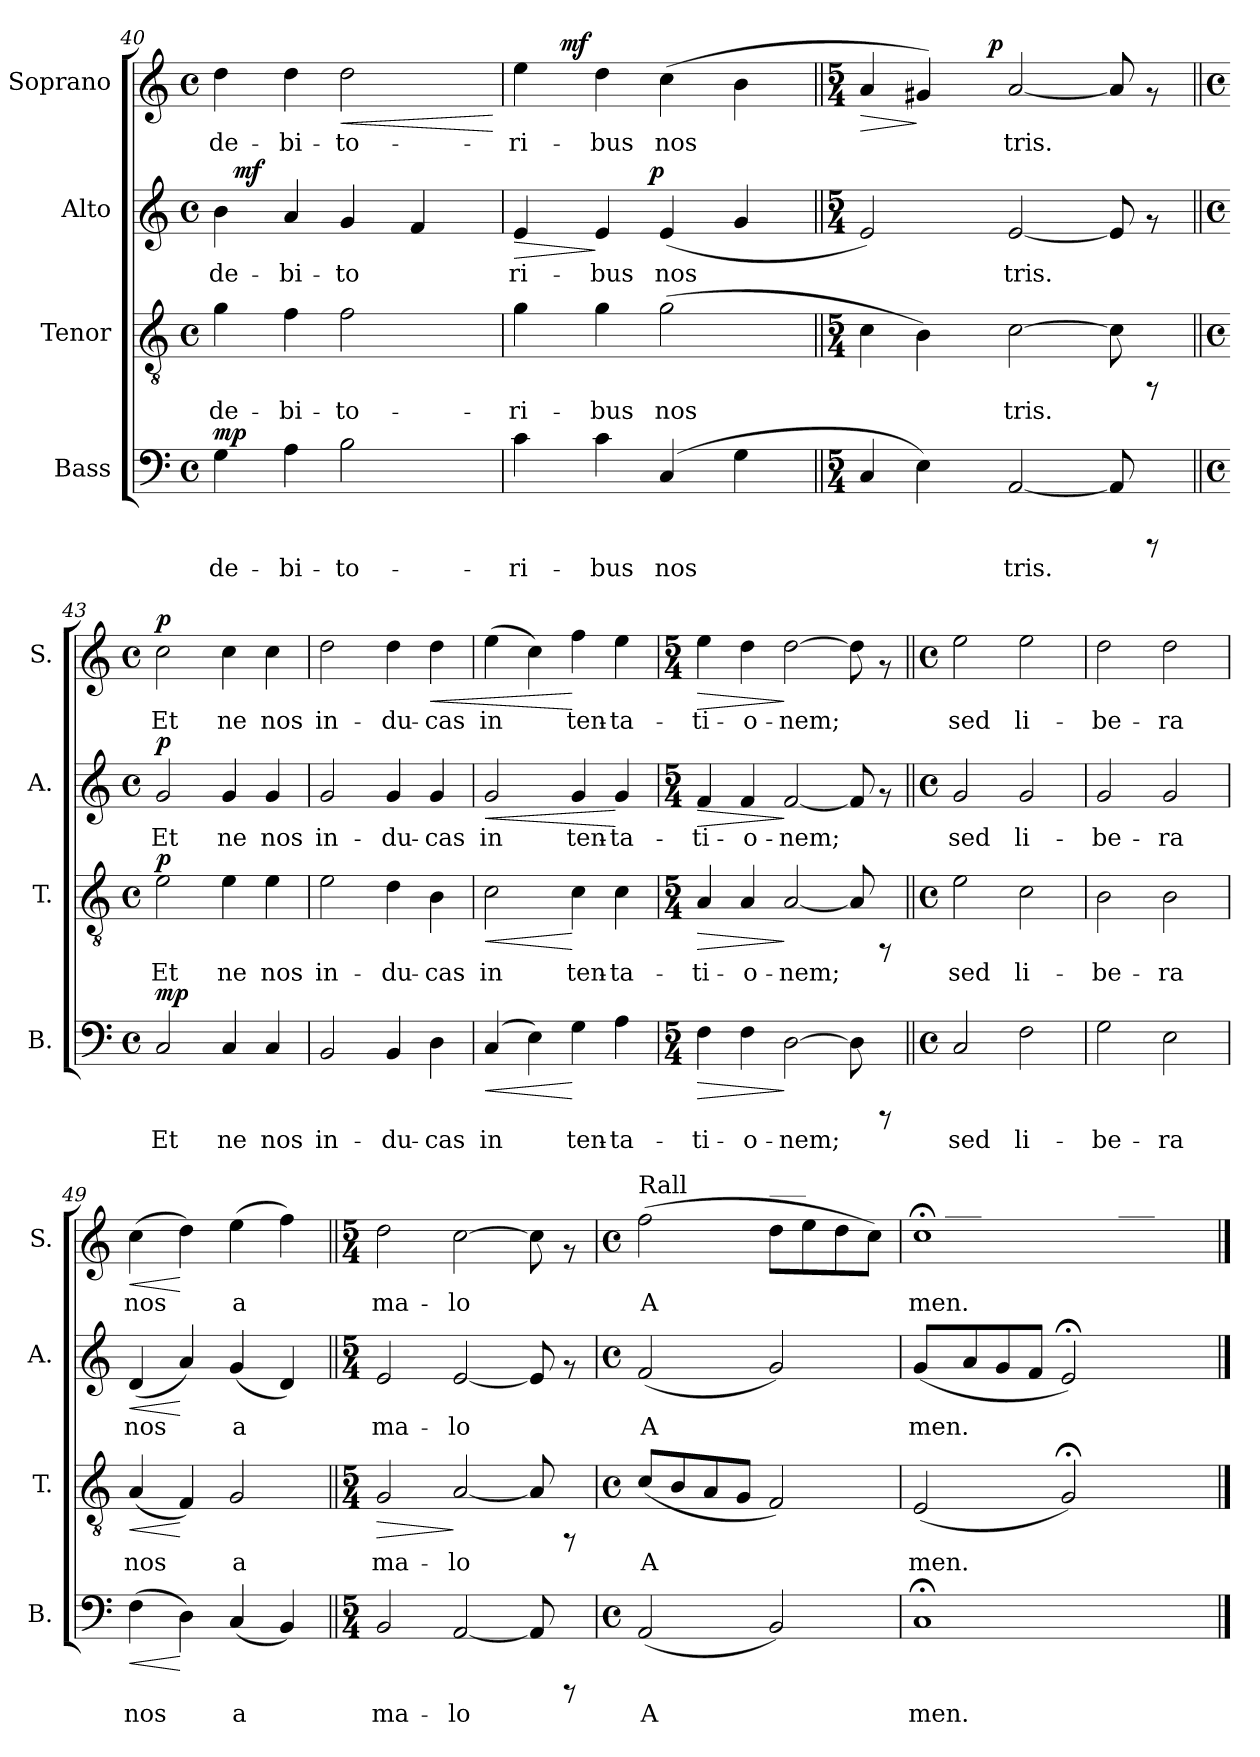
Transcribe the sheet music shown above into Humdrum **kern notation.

**kern	**text	**dynam	**kern	**text	**dynam	**kern	**text	**dynam	**kern	**text	**dynam
*part4	*part4	*part4	*part3	*part3	*part3	*part2	*part2	*part2	*part1	*part1	*part1
*staff4	*staff4	*staff4	*staff3	*staff3	*staff3	*staff2	*staff2	*staff2	*staff1	*staff1	*staff1
*I"Bass	*	*	*I"Tenor	*	*	*I"Alto	*	*	*I"Soprano	*	*
*I'B.	*	*	*I'T.	*	*	*I'A.	*	*	*I'S.	*	*
*clefF4	*	*	*clefGv2	*	*	*clefG2	*	*	*clefG2	*	*
*k[]	*	*	*k[]	*	*	*k[]	*	*	*k[]	*	*
*C:	*	*	*C:	*	*	*C:	*	*	*C:	*	*
*M4/4	*	*	*M4/4	*	*	*M4/4	*	*	*M4/4	*	*
*met(c)	*	*	*met(c)	*	*	*met(c)	*	*	*met(c)	*	*
=40	=40	=40	=40	=40	=40	=40	=40	=40	=40	=40	=40
!	!LO:LY:b:cj	!LO:DY:a	!	!LO:LY:b:cj	!	!	!LO:LY:b:cj	!	!	!LO:LY:a:cj	!
*	*	*	*	*	*	*^	*	*	*	*	*
4G\	de-	mp	4g\	de-	.	4b\	32.ryy	de-	.	4dd\	de-	.
!	!	!	!	!	!	!	!	!	!LO:DY:a	!	!	!
.	.	.	.	.	.	.	2ryy	.	mf	.	.	.
!	!LO:LY:b:cj	!	!	!LO:LY:b:cj	!	!	!	!LO:LY:b:cj	!	!	!LO:LY:a:cj	!
4A\	-bi-	.	4f\	-bi-	.	4a/	.	-bi-	.	4dd\	-bi-	.
!	!LO:LY:b:cj	!	!	!LO:LY:b:cj	!	!	!	!LO:LY:b:cj	!	!	!LO:LY:a:cj	!LO:HP:b
2B\	-to-	.	2f\	-to-	.	4g/	.	-to-	.	2dd\	-to-	<
.	.	.	.	.	.	.	4ryy	.	.	.	.	.
!	!	!	!	!	!	!	!	!LO:LY:b:cj	!	!	!	!
.	.	.	.	.	.	4f/	.	--	.	.	.	.
.	.	.	.	.	.	.	8ryy	.	.	.	.	.
.	.	.	.	.	.	.	16ryy	.	.	.	.	.
.	.	.	.	.	.	.	64ryy	.	.	.	.	.
.	.	.	.	.	.	.	.	.	.	.	.	[
!!LO:LB:g=z
=41	=41	=41	=41	=41	=41	=41	=41	=41	=41	=41	=41	=41
!	!LO:LY:b:cj	!	!	!LO:LY:b:cj	!	!	!	!LO:LY:b:cj	!LO:HP:b	!	!LO:LY:b:cj	!
*	*	*	*	*	*	*	*	*	*	*^	*	*
4c\	-ri-	.	4g\	-ri-	.	4e/	4ryy	-ri-	>	4ee\	8ryy	-ri-	.
.	.	.	.	.	.	.	.	.	.	.	64ryy	.	.
!	!	!	!	!	!	!	!	!	!	!	!	!	!LO:DY:a
.	.	.	.	.	.	.	.	.	.	.	2ryy	.	mf
!	!LO:LY:b:cj	!	!	!LO:LY:b:cj	!	!	!	!LO:LY:b:cj	!	!	!	!LO:LY:b:cj	!
4c\	-bus	.	4g\	-bus	.	4e/	8...ryy	-bus	]	4dd\	.	-bus	.
!	!	!	!	!	!	!	!	!	!LO:DY:a	!	!	!	!
.	.	.	.	.	.	.	2ryy	.	p	.	.	.	.
!	!LO:LY:b:cj	!	!	!LO:LY:b:cj	!	!	!	!LO:LY:b:cj	!	!	!	!LO:LY:b:cj	!
(>4C/	nos-	.	(>2g\	nos-	.	(>4e/	.	nos-	.	(>4cc\	.	nos-	.
.	.	.	.	.	.	.	.	.	.	.	4ryy	.	.
!	!LO:LY:b:cj	!	!	!	!	!	!	!LO:LY:b:cj	!	!	!	!LO:LY:b:cj	!
4G\	--	.	.	.	.	4g/	.	--	.	4b\	.	--	.
.	.	.	.	.	.	.	.	.	.	.	16..ryy	.	.
.	.	.	.	.	.	.	64ryy	.	.	.	.	.	.
*	*	*	*	*	*	*v	*v	*	*	*	*	*	*
=42||	=42||	=42||	=42||	=42||	=42||	=42||	=42||	=42||	=42||	=42||	=42||	=42||
*M5/4	*	*	*M5/4	*	*	*M5/4	*	*	*M5/4	*	*	*
*	*	*	*	*	*	*^	*	*	*	*	*	*
!	!LO:LY:b:cj	!	!	!LO:LY:b:cj	!	!	!	!LO:LY:b:cj	!	!	!	!LO:LY:b:cj	!LO:HP:b
*	*	*	*	*	*	*v	*v	*	*	*	*	*	*
4C/	--	.	4c\	--	.	2e/)	--	.	4a/	4ryy	--	>
!	!LO:LY:b:cj	!	!	!LO:LY:b:cj	!	!	!	!	!	!	!LO:LY:b:cj	!
4E\)	--	.	4B\)	--	.	.	.	.	4g#X/)	8ryy	--	]
.	.	.	.	.	.	.	.	.	.	16ryy	.	.
.	.	.	.	.	.	.	.	.	.	64ryy	.	.
!	!	!	!	!	!	!	!	!	!	!	!	!LO:DY:a
.	.	.	.	.	.	.	.	.	.	2ryy	.	p
!	!LO:LY:b:cj	!	!	!LO:LY:b:cj	!	!	!LO:LY:b:cj	!	!	!	!LO:LY:b:cj	!
[<2AA/	-tris.	.	[>2c\	-tris.	.	[<2e/	-tris.	.	[<2a/	.	-tris.	.
.	.	.	.	.	.	.	.	.	.	4ryy	.	.
!	!LO:LY:b:cj	!	!	!LO:LY:b:cj	!	!	!LO:LY:b:cj	!	!	!	!LO:LY:b:cj	!
8AA/]	.	.	8c\]	.	.	8e/]	.	.	8a/]	.	.	.
8rCCC	.	.	8rFF	.	.	8rf	.	.	8rf	.	.	.
.	.	.	.	.	.	.	.	.	.	32.ryy	.	.
*	*	*	*	*	*	*	*	*	*v	*v	*	*
=43||	=43||	=43||	=43||	=43||	=43||	=43||	=43||	=43||	=43||	=43||	=43||
*M4/4	*	*	*M4/4	*	*	*M4/4	*	*	*M4/4	*	*
*met(c)	*	*	*met(c)	*	*	*met(c)	*	*	*met(c)	*	*
*	*	*	*	*	*	*	*	*	*^	*	*
!	!LO:LY:b:cj	!LO:DY:a	!	!LO:LY:b:cj	!LO:DY:a	!	!LO:LY:b:cj	!LO:DY:a	!	!	!LO:LY:b:cj	!LO:DY:a
*	*	*	*	*	*	*	*	*	*v	*v	*	*
2C/	Et	mp	2e\	Et	p	2g/	Et	p	2cc\	Et	p
!	!LO:LY:b:cj	!	!	!LO:LY:b:cj	!	!	!LO:LY:b:cj	!	!	!LO:LY:b:cj	!
4C/	ne	.	4e\	ne	.	4g/	ne	.	4cc\	ne	.
!	!LO:LY:b:cj	!	!	!LO:LY:b:cj	!	!	!LO:LY:b:cj	!	!	!LO:LY:b:cj	!
4C/	nos	.	4e\	nos	.	4g/	nos	.	4cc\	nos	.
=44	=44	=44	=44	=44	=44	=44	=44	=44	=44	=44	=44
!	!LO:LY:b:cj	!	!	!LO:LY:b:cj	!	!	!LO:LY:b:cj	!	!	!LO:LY:b:cj	!
2BB/	in-	.	2e\	in-	.	2g/	in-	.	2dd\	in-	.
!	!LO:LY:b:cj	!	!	!LO:LY:b:cj	!	!	!LO:LY:b:cj	!	!	!LO:LY:b:cj	!
4BB/	-du-	.	4d\	-du-	.	4g/	-du-	.	4dd\	-du-	.
!	!LO:LY:b:cj	!	!	!LO:LY:b:cj	!	!	!LO:LY:b:cj	!	!	!LO:LY:b:cj	!LO:HP:b
4D\	-cas	.	4B\	-cas	.	4g/	-cas	.	4dd\	-cas	<
=45	=45	=45	=45	=45	=45	=45	=45	=45	=45	=45	=45
!	!LO:LY:b:cj	!LO:HP:b	!	!LO:LY:b:cj	!LO:HP:b	!	!LO:LY:b:cj	!LO:HP:b	!	!LO:LY:b:cj	!
(>4C/	in	<	2c\	in	<	2g/	in	<	(>4ee\	in	.
!	!LO:LY:b:cj	!	!	!	!	!	!	!	!	!LO:LY:b:cj	!
4E\)	.	.	.	.	.	.	.	.	4cc\)	.	.
!	!LO:LY:b:cj	!	!	!LO:LY:b:cj	!	!	!LO:LY:b:cj	!	!	!LO:LY:b:cj	!
4G\	ten-	[	4c\	ten-	[	4g/	ten-	.	4ff\	ten-	[
!	!LO:LY:b:cj	!	!	!LO:LY:b:cj	!	!	!LO:LY:b:cj	!	!	!LO:LY:b:cj	!
4A\	-ta-	.	4c\	-ta-	.	4g/	-ta-	[	4ee\	-ta-	.
!!LO:PB:g=z
=46	=46	=46	=46	=46	=46	=46	=46	=46	=46	=46	=46
*M5/4	*	*	*M5/4	*	*	*M5/4	*	*	*M5/4	*	*
!	!LO:LY:b:cj	!LO:HP:b	!	!LO:LY:b:cj	!LO:HP:b	!	!LO:LY:b:cj	!LO:HP:b	!	!LO:LY:a:cj	!LO:HP:b
4F\	-ti-	>	4A/	-ti-	>	4f/	-ti-	>	4ee\	-ti-	>
!	!LO:LY:b:cj	!	!	!LO:LY:b:cj	!	!	!LO:LY:b:cj	!	!	!LO:LY:a:cj	!
4F\	-o-	.	4A/	-o-	.	4f/	-o-	.	4dd\	-o-	.
!	!LO:LY:b:cj	!	!	!LO:LY:b:cj	!	!	!LO:LY:b:cj	!	!	!LO:LY:a:cj	!
[>2D\	-nem;	]	[<2A/	-nem;	]	[<2f/	-nem;	]	[>2dd\	-nem;	]
!	!LO:LY:b:cj	!	!	!LO:LY:b:cj	!	!	!LO:LY:b:cj	!	!	!LO:LY:a:cj	!
8D\]	.	.	8A/]	.	.	8f/]	.	.	8dd\]	.	.
8rCCC	.	.	8rFF	.	.	8rf	.	.	8rf	.	.
=47||	=47||	=47||	=47||	=47||	=47||	=47||	=47||	=47||	=47||	=47||	=47||
*M4/4	*	*	*M4/4	*	*	*M4/4	*	*	*M4/4	*	*
*met(c)	*	*	*met(c)	*	*	*met(c)	*	*	*met(c)	*	*
!	!LO:LY:b:cj	!	!	!LO:LY:b:cj	!	!	!LO:LY:b:cj	!	!	!LO:LY:a:cj	!
2C/	sed	.	2e\	sed	.	2g/	sed	.	2ee\	sed	.
!	!LO:LY:b:cj	!	!	!LO:LY:b:cj	!	!	!LO:LY:b:cj	!	!	!LO:LY:a:cj	!
2F\	li-	.	2c\	li-	.	2g/	li-	.	2ee\	li-	.
=48	=48	=48	=48	=48	=48	=48	=48	=48	=48	=48	=48
!	!LO:LY:b:cj	!	!	!LO:LY:b:cj	!	!	!LO:LY:b:cj	!	!	!LO:LY:a:cj	!
2G\	-be-	.	2B\	-be-	.	2g/	-be-	.	2dd\	-be-	.
!	!LO:LY:b:cj	!	!	!LO:LY:b:cj	!	!	!LO:LY:b:cj	!	!	!LO:LY:a:cj	!
2E\	-ra	.	2B\	-ra	.	2g/	-ra	.	2dd\	-ra	.
=49	=49	=49	=49	=49	=49	=49	=49	=49	=49	=49	=49
!	!LO:LY:b:cj	!LO:HP:b	!	!LO:LY:b:cj	!LO:HP:b	!	!LO:LY:b:cj	!LO:HP:b	!	!LO:LY:a:cj	!LO:HP:b
(>4F\	nos	<	(>4A/	nos	<	(>4d/	nos	<	(>4cc\	nos	<
!	!LO:LY:b:cj	!	!	!LO:LY:b:cj	!	!	!LO:LY:b:cj	!	!	!LO:LY:a:cj	!
4D\)	.	[	4F/)	.	[	4a/)	.	[	4dd\)	.	[
!	!LO:LY:b:cj	!	!	!LO:LY:b:cj	!	!	!LO:LY:b:cj	!	!	!LO:LY:a:cj	!
(>4C/	a	.	2G/	a	.	(>4g/	a	.	(>4ee\	a	.
!	!LO:LY:b:cj	!	!	!	!	!	!LO:LY:b:cj	!	!	!LO:LY:a:cj	!
4BB/)	.	.	.	.	.	4d/)	.	.	4ff\)	.	.
=50||	=50||	=50||	=50||	=50||	=50||	=50||	=50||	=50||	=50||	=50||	=50||
*M5/4	*	*	*M5/4	*	*	*M5/4	*	*	*M5/4	*	*
!	!LO:LY:b:cj	!	!	!LO:LY:b:cj	!LO:HP:b	!	!LO:LY:b:cj	!	!	!LO:LY:a:cj	!
2BB/	ma-	.	2G/	ma-	>	2e/	ma-	.	2dd\	ma-	.
!	!LO:LY:b:cj	!	!	!LO:LY:b:cj	!	!	!LO:LY:b:cj	!	!	!LO:LY:a:cj	!
[<2AA/	-lo	.	[<2A/	-lo	]	[<2e/	-lo	.	[>2cc\	-lo	.
!	!LO:LY:b:cj	!	!	!LO:LY:b:cj	!	!	!LO:LY:b:cj	!	!	!LO:LY:a:cj	!
8AA/]	.	.	8A/]	.	.	8e/]	.	.	8cc\]	.	.
8rCCC	.	.	8rFF	.	.	8rf	.	.	8rf	.	.
!!LO:LB:g=z
=51	=51	=51	=51	=51	=51	=51	=51	=51	=51	=51	=51
*M4/4	*	*	*M4/4	*	*	*M4/4	*	*	*M4/4	*	*
*met(c)	*	*	*met(c)	*	*	*met(c)	*	*	*met(c)	*	*
!	!	!	!	!	!	!	!	!	!LO:TX:a:t=Rall	!	!
!	!LO:LY:b:cj	!	!	!LO:LY:b:cj	!	!	!LO:LY:b:cj	!	!	!LO:LY:b:cj	!
(>2AA/	A-	.	(>8c/L	A-	.	(>2f/	A-	.	(>2ff\	A-	.
!	!	!	!	!LO:LY:b:cj	!	!	!	!	!	!	!
.	.	.	8B/	--	.	.	.	.	.	.	.
!	!	!	!	!LO:LY:b:cj	!	!	!	!	!	!	!
.	.	.	8A/	--	.	.	.	.	.	.	.
!	!	!	!	!LO:LY:b:cj	!	!	!	!	!	!	!
.	.	.	8G/J	--	.	.	.	.	.	.	.
!	!	!	!	!	!	!	!	!	!LO:TX:a:t=___	!	!
!	!LO:LY:b:cj	!	!	!LO:LY:b:cj	!	!	!LO:LY:b:cj	!	!	!LO:LY:b:cj	!
2BB/)	--	.	2F/)	--	.	2g/)	--	.	8dd\L	--	.
!	!	!	!	!	!	!	!	!	!	!LO:LY:b:cj	!
.	.	.	.	.	.	.	.	.	8ee\	--	.
!	!	!	!	!	!	!	!	!	!	!LO:LY:b:cj	!
.	.	.	.	.	.	.	.	.	8dd\	--	.
!	!	!	!	!	!	!	!	!	!	!LO:LY:b:cj	!
.	.	.	.	.	.	.	.	.	8cc\J)	--	.
=52	=52	=52	=52	=52	=52	=52	=52	=52	=52	=52	=52
!	!LO:LY:b:cj	!	!	!LO:LY:b:cj	!	!	!LO:LY:b:cj	!	!	!LO:LY:b:cj	!
*	*	*	*	*	*	*	*	*	*^	*	*
*	*	*	*	*	*	*	*	*	*	*^	*	*
1C;<	-men.	.	(>2E/	-men.	.	(>8g/L	-men.	.	1cc;<	16ryy	2ryy	-men.	.
.	.	.	.	.	.	.	.	.	.	64ryy	.	.	.
!	!	!	!	!	!	!	!	!	!	!LO:TX:a:t=___	!	!	!
.	.	.	.	.	.	.	.	.	.	2ryy	.	.	.
!	!	!	!	!	!	!	!LO:LY:b:cj	!	!	!	!	!	!
.	.	.	.	.	.	8a/	.	.	.	.	.	.	.
!	!	!	!	!	!	!	!LO:LY:b:cj	!	!	!	!	!	!
.	.	.	.	.	.	8g/	.	.	.	.	.	.	.
!	!	!	!	!	!	!	!LO:LY:b:cj	!	!	!	!	!	!
.	.	.	.	.	.	8f/J	.	.	.	.	.	.	.
!	!	!	!	!LO:LY:b:cj	!	!	!LO:LY:b:cj	!	!	!	!	!	!
.	.	.	2G;</)	.	.	2e;</)	.	.	.	.	8ryy	.	.
.	.	.	.	.	.	.	.	.	.	4ryy	.	.	.
.	.	.	.	.	.	.	.	.	.	.	32ryy	.	.
!	!	!	!	!	!	!	!	!	!	!	!LO:TX:a:t=___	!	!
.	.	.	.	.	.	.	.	.	.	.	4ryy	.	.
.	.	.	.	.	.	.	.	.	.	8ryy	.	.	.
.	.	.	.	.	.	.	.	.	.	.	16.ryy	.	.
.	.	.	.	.	.	.	.	.	.	32.ryy	.	.	.
*	*	*	*	*	*	*	*	*	*v	*v	*v	*	*
==	==	==	==	==	==	==	==	==	==	==	==
*-	*-	*-	*-	*-	*-	*-	*-	*-	*-	*-	*-
